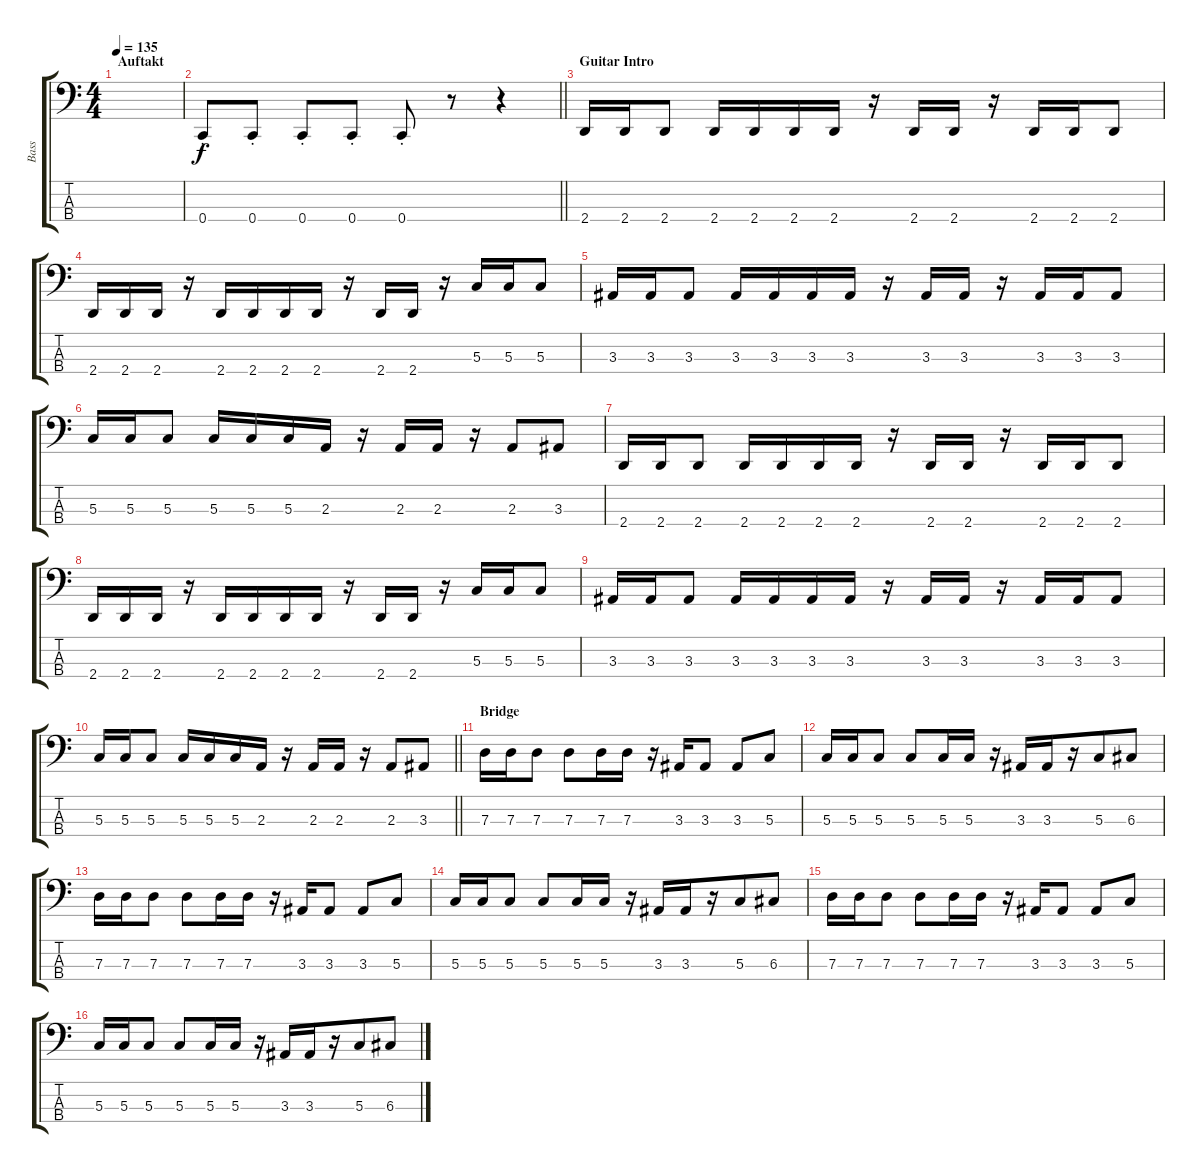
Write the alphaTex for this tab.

\track ("Bass" "Bass") {instrument electricbassfinger}
\staff {score tabs}
\tuning (F2 C2 G1 C1) {hide}
\ts (4 4)
\section ("" "Auftakt")
\tempo 135
\clef f4
\ks aminor
|
\barLineRight lightlight
0.4{st}.8 0.4{st}.8 0.4{st}.8 0.4{st}.8 0.4{st}.8 r.8 r.4 |
\section ("" "Guitar Intro")
2.4.16 2.4.16 2.4.8 2.4.16 2.4.16 2.4.16 2.4.16 r.16 2.4.16 2.4.16 r.16 2.4.16 2.4.16 2.4.8 |
2.4.16 2.4.16 2.4.16 r.16 2.4.16 2.4.16 2.4.16 2.4.16 r.16 2.4.16 2.4.16 r.16 5.3.16 5.3.16 5.3.8 |
3.3.16 3.3.16 3.3.8 3.3.16 3.3.16 3.3.16 3.3.16 r.16 3.3.16 3.3.16 r.16 3.3.16 3.3.16 3.3.8 |
5.3.16 5.3.16 5.3.8 5.3.16 5.3.16 5.3.16 2.3.16 r.16 2.3.16 2.3.16 r.16 2.3.8 3.3.8 |
2.4.16 2.4.16 2.4.8 2.4.16 2.4.16 2.4.16 2.4.16 r.16 2.4.16 2.4.16 r.16 2.4.16 2.4.16 2.4.8 |
2.4.16 2.4.16 2.4.16 r.16 2.4.16 2.4.16 2.4.16 2.4.16 r.16 2.4.16 2.4.16 r.16 5.3.16 5.3.16 5.3.8 |
3.3.16 3.3.16 3.3.8 3.3.16 3.3.16 3.3.16 3.3.16 r.16 3.3.16 3.3.16 r.16 3.3.16 3.3.16 3.3.8 |
\barLineRight lightlight
5.3.16 5.3.16 5.3.8 5.3.16 5.3.16 5.3.16 2.3.16 r.16 2.3.16 2.3.16 r.16 2.3.8 3.3.8 |
\section ("" "Bridge")
7.3.16 7.3.16{beam merge} 7.3.8 7.3.8 7.3.16{beam merge} 7.3.16 r.16 3.3.16 3.3.8 3.3.8 5.3.8 |
5.3.16 5.3.16{beam merge} 5.3.8 5.3.8{beam merge} 5.3.16{beam merge} 5.3.16 r.16 3.3.16 3.3.16{beam merge} r.16 5.3.8 6.3.8 |
7.3.16 7.3.16{beam merge} 7.3.8 7.3.8 7.3.16{beam merge} 7.3.16 r.16 3.3.16 3.3.8 3.3.8 5.3.8 |
5.3.16 5.3.16{beam merge} 5.3.8 5.3.8{beam merge} 5.3.16{beam merge} 5.3.16 r.16 3.3.16 3.3.16{beam merge} r.16 5.3.8 6.3.8 |
7.3.16 7.3.16{beam merge} 7.3.8 7.3.8 7.3.16{beam merge} 7.3.16 r.16 3.3.16 3.3.8 3.3.8 5.3.8 |
5.3.16 5.3.16{beam merge} 5.3.8 5.3.8{beam merge} 5.3.16{beam merge} 5.3.16 r.16 3.3.16 3.3.16{beam merge} r.16 5.3.8 6.3.8
